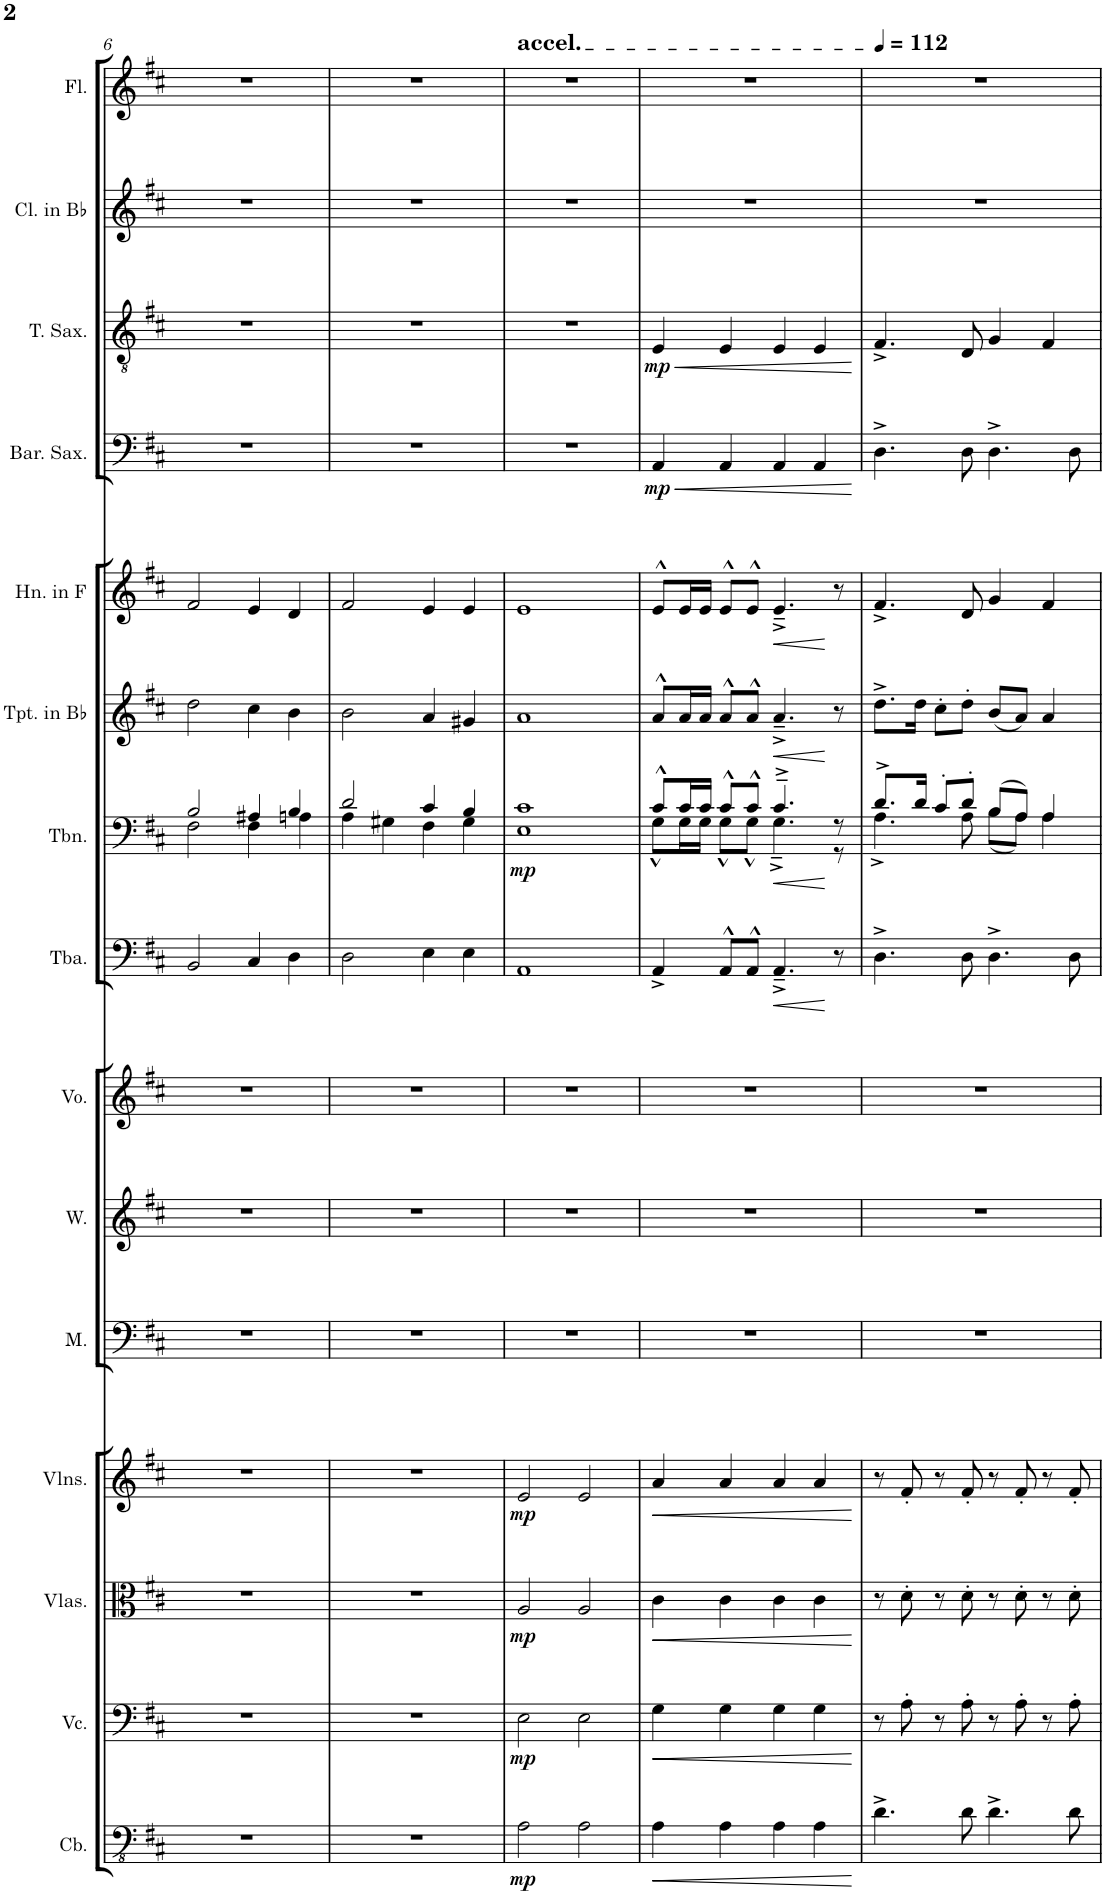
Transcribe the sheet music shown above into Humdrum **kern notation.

**kern	**dynam	**kern	**dynam	**kern	**dynam	**kern	**dynam	**kern	**kern	**kern	**kern	**dynam	**kern	**dynam	**kern	**dynam	**kern	**dynam	**kern	**dynam	**kern	**dynam	**kern	**kern
*part15	*part15	*part14	*part14	*part13	*part13	*part12	*part12	*part11	*part10	*part9	*part8	*part8	*part7	*part7	*part6	*part6	*part5	*part5	*part4	*part4	*part3	*part3	*part2	*part1
*staff15	*staff15	*staff14	*staff14	*staff13	*staff13	*staff12	*staff12	*staff11	*staff10	*staff9	*staff8	*staff8	*staff7	*staff7	*staff6	*staff6	*staff5	*staff5	*staff4	*staff4	*staff3	*staff3	*staff2	*staff1
*I"Contrabass	*	*I"Violoncello	*	*I"Violas	*	*I"Violins	*	*I"Men	*I"Women	*I"Voice	*I"Tuba	*	*I"Trombone	*	*I"Trumpet in Bb	*	*I"Horn in F	*	*I"Baritone Saxophone	*	*I"Tenor Saxophone	*	*I"Clarinet in Bb	*I"Flute
*I'Cb.	*	*I'Vc.	*	*I'Vlas.	*	*I'Vlns.	*	*I'M.	*I'W.	*I'Vo.	*I'Tba.	*	*I'Tbn.	*	*I'Tpt. in Bb	*	*I'Hn. in F	*	*I'Bar. Sax.	*	*I'T. Sax.	*	*I'Cl. in Bb	*I'Fl.
!!LO:PB:g=z
*clefFv4	*	*clefF4	*	*clefC3	*	*clefG2	*	*clefF4	*clefG2	*clefG2	*clefF4	*	*clefF4	*	*clefG2	*	*clefG2	*	*clefF4	*	*clefGv2	*	*clefG2	*clefG2
*Trd7c12	*	*	*	*	*	*	*	*	*	*	*	*	*	*	*Trd1c2	*	*Trd4c7	*	*Trd12c21	*	*Trd8c14	*	*Trd1c2	*
*k[f#c#]	*	*k[f#c#]	*	*k[f#c#]	*	*k[f#c#]	*	*k[f#c#]	*k[f#c#]	*k[f#c#]	*k[f#c#]	*	*k[f#c#]	*	*k[f#c#]	*	*k[f#c#]	*	*k[f#c#]	*	*k[f#c#]	*	*k[f#c#]	*k[f#c#]
*M4/4	*	*M4/4	*	*M4/4	*	*M4/4	*	*M4/4	*M4/4	*M4/4	*M4/4	*	*M4/4	*	*M4/4	*	*M4/4	*	*M4/4	*	*M4/4	*	*M4/4	*M4/4
=6	=6	=6	=6	=6	=6	=6	=6	=6	=6	=6	=6	=6	=6	=6	=6	=6	=6	=6	=6	=6	=6	=6	=6	=6
*	*	*	*	*	*	*	*	*	*	*	*	*	*^	*	*	*	*	*	*	*	*	*	*	*
1r	.	1r	.	1r	.	1r	.	1r	1r	1r	2BB/	.	2B/	2F#\	.	2dd\	.	2f#/	.	1r	.	1r	.	1r	1r
.	.	.	.	.	.	.	.	.	.	.	4C#/	.	4A#X/	4F#\	.	4cc#\	.	4e/	.	.	.	.	.	.	.
.	.	.	.	.	.	.	.	.	.	.	4D\	.	4B/	4An\	.	4b\	.	4d/	.	.	.	.	.	.	.
=7	=7	=7	=7	=7	=7	=7	=7	=7	=7	=7	=7	=7	=7	=7	=7	=7	=7	=7	=7	=7	=7	=7	=7	=7	=7
1r	.	1r	.	1r	.	1r	.	1r	1r	1r	2D\	.	2d/	4A\	.	2b\	.	2f#/	.	1r	.	1r	.	1r	1r
.	.	.	.	.	.	.	.	.	.	.	.	.	.	4G#X\	.	.	.	.	.	.	.	.	.	.	.
.	.	.	.	.	.	.	.	.	.	.	4E\	.	4c#/	4F#\	.	4a/	.	4e/	.	.	.	.	.	.	.
.	.	.	.	.	.	.	.	.	.	.	4E\	.	4B/	4G#\	.	4g#X/	.	4e/	.	.	.	.	.	.	.
=8	=8	=8	=8	=8	=8	=8	=8	=8	=8	=8	=8	=8	=8	=8	=8	=8	=8	=8	=8	=8	=8	=8	=8	=8	=8
!	!	!	!	!	!	!	!	!	!	!	!	!	!	!	!	!	!	!	!	!	!	!	!	!	!LO:TX:a:t=accel.
!	!LO:DY:b	!	!LO:DY:b	!	!LO:DY:b	!	!LO:DY:b	!	!	!	!	!	!	!	!LO:DY:b	!	!	!	!	!	!	!	!	!	!
2AA\	mp	2E\	mp	2A/	mp	2e/	mp	1r	1r	1r	1AA	.	1c#	1E	mp	1a	.	1e	.	1r	.	1r	.	1r	1r
2AA\	.	2E\	.	2A/	.	2e/	.	.	.	.	.	.	.	.	.	.	.	.	.	.	.	.	.	.	.
=9	=9	=9	=9	=9	=9	=9	=9	=9	=9	=9	=9	=9	=9	=9	=9	=9	=9	=9	=9	=9	=9	=9	=9	=9	=9
!	!LO:HP:b	!	!LO:HP:b	!	!LO:HP:b	!	!LO:HP:b	!	!	!	!	!	!	!	!	!	!	!	!	!	!LO:HP:b	!	!LO:HP:b	!	!
!	!	!	!	!	!	!	!	!	!	!	!	!	!	!	!	!	!	!	!	!	!LO:DY:n=1:b	!	!LO:DY:n=1:b	!	!
4AA\	<	4G\	<	4c#\	<	4a/	<	1r	1r	1r	4AA^/	.	8c#^^/L	8G^^\L	.	8a^^/L	.	8e^^/L	.	4AA/	< mp	4E/	< mp	1r	1r
.	.	.	.	.	.	.	.	.	.	.	.	.	16c#/L	16G\L	.	16a/L	.	16e/L	.	.	.	.	.	.	.
.	.	.	.	.	.	.	.	.	.	.	.	.	16c#/JJ	16G\JJ	.	16a/JJ	.	16e/JJ	.	.	.	.	.	.	.
4AA\	.	4G\	.	4c#\	.	4a/	.	.	.	.	8AA^^/L	.	8c#^^/L	8G^^\L	.	8a^^/L	.	8e^^/L	.	4AA/	.	4E/	.	.	.
.	.	.	.	.	.	.	.	.	.	.	8AA^^/J	.	8c#^^/J	8G^^\J	.	8a^^/J	.	8e^^/J	.	.	.	.	.	.	.
!	!	!	!	!	!	!	!	!	!	!	!	!LO:HP:b	!	!	!LO:HP:b	!	!LO:HP:b	!	!LO:HP:b	!	!	!	!	!	!
4AA\	.	4G\	.	4c#\	.	4a/	.	.	.	.	4.AA~^/	<	4.c#~^/	4.G~^\	<	4.a~^/	<	4.e~^/	<	4AA/	.	4E/	.	.	.
4AA\	.	4G\	.	4c#\	.	4a/	.	.	.	.	.	.	.	.	.	.	.	.	.	4AA/	.	4E/	.	.	.
.	.	.	.	.	.	.	.	.	.	.	8r	[	8r	8r	[	8r	[	8r	[	.	.	.	.	.	.
*	*	*	*	*	*	*	*	*	*	*	*	*	*v	*v	*	*	*	*	*	*	*	*	*	*	*
.	[	.	[	.	[	.	[	.	.	.	.	.	.	.	.	.	.	.	.	[	.	[	.	.
=10	=10	=10	=10	=10	=10	=10	=10	=10	=10	=10	=10	=10	=10	=10	=10	=10	=10	=10	=10	=10	=10	=10	=10	=10
*	*	*	*	*	*	*	*	*	*	*	*	*	*	*	*	*	*	*	*	*	*	*	*	*MM112
*	*	*	*	*	*	*	*	*	*	*	*	*	*^	*	*	*	*	*	*	*	*	*	*	*
4.D^\	.	8r	.	8r	.	8r	.	1r	1r	1r	4.D^\	.	8.d^/L	4.A^\	.	8.dd^\L	.	4.f#^/	.	4.D^\	.	4.F#^/	.	1r	1r
.	.	8A'\	.	8d'\	.	8f#'/	.	.	.	.	.	.	.	.	.	.	.	.	.	.	.	.	.	.	.
.	.	.	.	.	.	.	.	.	.	.	.	.	16d/Jk	.	.	16dd\Jk	.	.	.	.	.	.	.	.	.
.	.	8r	.	8r	.	8r	.	.	.	.	.	.	8c#'/L	.	.	8cc#'\L	.	.	.	.	.	.	.	.	.
8D\	.	8A'\	.	8d'\	.	8f#'/	.	.	.	.	8D\	.	8d'/J	8A\	.	8dd'\J	.	8d/	.	8D\	.	8D/	.	.	.
4.D^\	.	8r	.	8r	.	8r	.	.	.	.	4.D^\	.	(8B/L	(8B\L	.	(8b/L	.	4g/	.	4.D^\	.	4G/	.	.	.
.	.	8A'\	.	8d'\	.	8f#'/	.	.	.	.	.	.	8A/J)	8A\J)	.	8a/J)	.	.	.	.	.	.	.	.	.
.	.	8r	.	8r	.	8r	.	.	.	.	.	.	4A/	4A\	.	4a/	.	4f#/	.	.	.	4F#/	.	.	.
8D\	.	8A'\	.	8d'\	.	8f#'/	.	.	.	.	8D\	.	.	.	.	.	.	.	.	8D\	.	.	.	.	.
*	*	*	*	*	*	*	*	*	*	*	*	*	*v	*v	*	*	*	*	*	*	*	*	*	*	*
=	=	=	=	=	=	=	=	=	=	=	=	=	=	=	=	=	=	=	=	=	=	=	=	=
*-	*-	*-	*-	*-	*-	*-	*-	*-	*-	*-	*-	*-	*-	*-	*-	*-	*-	*-	*-	*-	*-	*-	*-	*-
